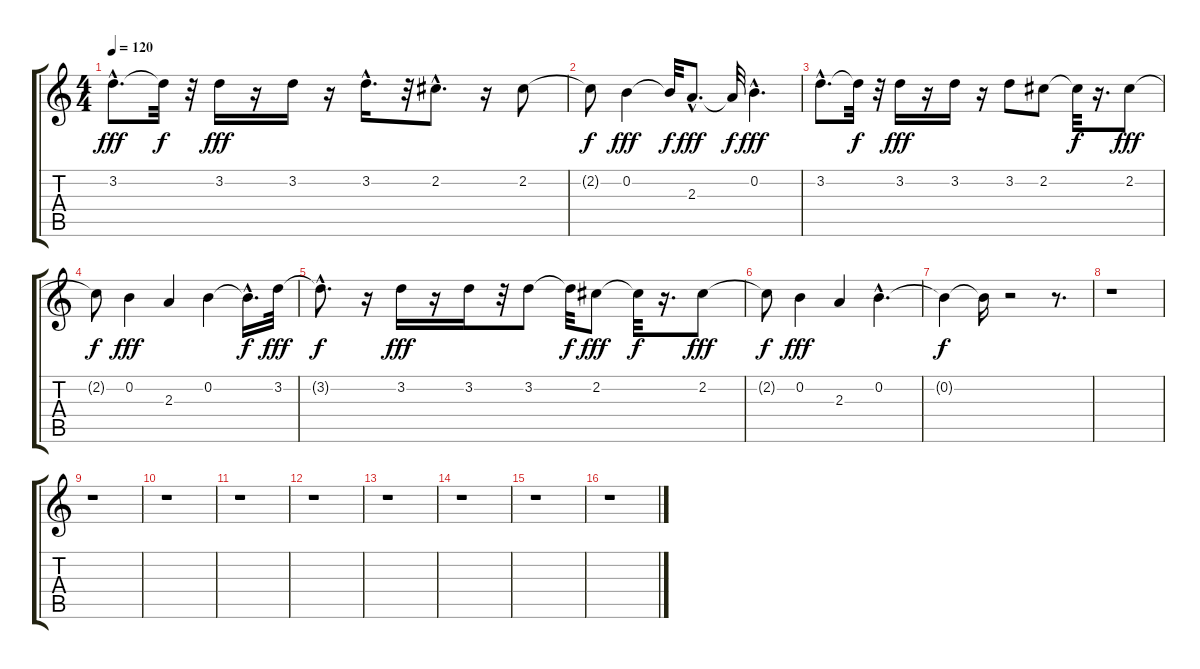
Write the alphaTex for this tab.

\track "" {instrument distortionguitar}
\staff {score tabs}
\tuning (E4 B3 G3 D3 A2 E2) {hide}
\ts (4 4)
\tempo 120
\clef g2
\ks c
3.2{hac}.8{d dy fff} 3.2{t}.32{dy f} r.32 3.2.16{dy fff} r.16 3.2.16 r.16 3.2{hac}.16{d} r.32 2.2{hac}.8{d} r.16 2.2.8 |
2.2{t}.8{dy f} 0.2.4{dy fff} 0.2{t}.32{dy f} 2.3{hac}.8{d dy fff} 2.3{t}.32{dy f} 0.2{hac}.4{d dy fff} |
3.2{hac}.8{d} 3.2{t}.32{dy f} r.32 3.2.16{dy fff} r.16 3.2.16 r.16 3.2.8 2.2.8 2.2{t}.32{dy f} r.16{d} 2.2.8{dy fff} |
2.2{t}.8{dy f} 0.2.4{dy fff} 2.3.4 0.2.4 0.2{hac t}.16{d dy f} 3.2.32{dy fff} |
3.2{hac t}.8{d dy f} r.16 3.2.16{dy fff} r.16 3.2.16 r.32 3.2.8 3.2{t}.32{dy f} 2.2.8{dy fff} 2.2{t}.32{dy f} r.16{d} 2.2.8{dy fff} |
2.2{t}.8{dy f} 0.2.4{dy fff} 2.3.4 0.2{hac}.4{d} |
0.2{t}.4{dy f} 0.2{t}.16 r.2 r.8{d} |
r.1 |
r.1 |
r.1 |
r.1 |
r.1 |
r.1 |
r.1 |
r.1 |
r.1
